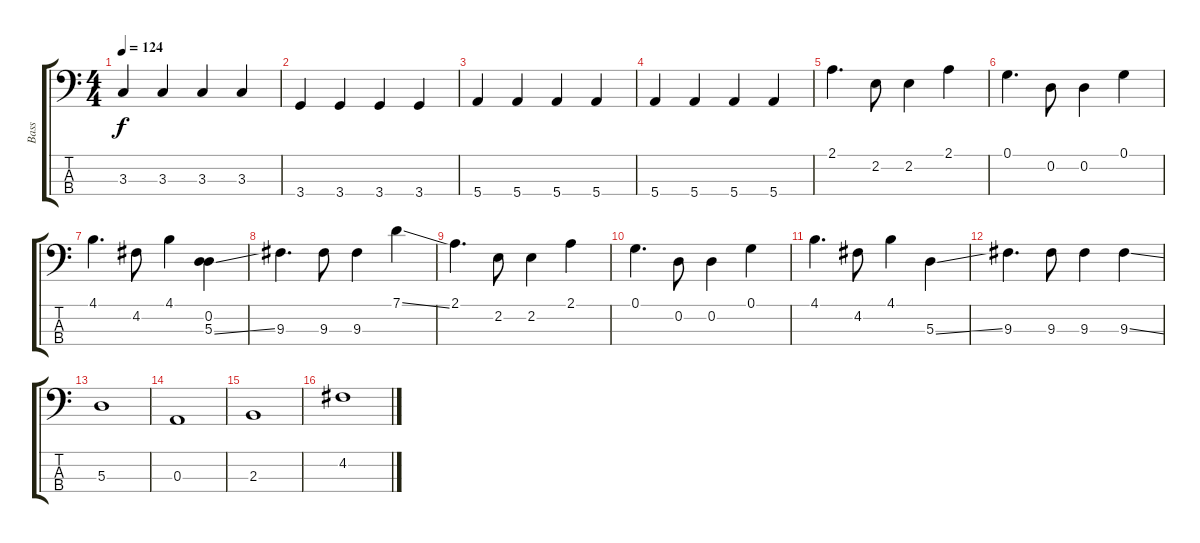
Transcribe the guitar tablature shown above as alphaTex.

\track ("Bass" "Bass") {instrument electricbasspick}
\staff {score tabs}
\tuning (G2 D2 A1 E1) {hide}
\ts (4 4)
\tempo 124
\clef f4
\ks c
3.3.4{dy f} 3.3.4 3.3.4 3.3.4 |
3.4.4 3.4.4 3.4.4 3.4.4 |
5.4.4 5.4.4 5.4.4 5.4.4 |
5.4.4 5.4.4 5.4.4 5.4.4 |
2.1.4{d} 2.2.8 2.2.4 2.1.4 |
0.1.4{d} 0.2.8 0.2.4 0.1.4 |
4.1.4{d} 4.2.8 4.1.4 (0.2 5.3{ss}).4 |
9.3.4{d} 9.3.8 9.3.4 7.1{ss}.4 |
2.1.4{d} 2.2.8 2.2.4 2.1.4 |
0.1.4{d} 0.2.8 0.2.4 0.1.4 |
4.1.4{d} 4.2.8 4.1.4 5.3{ss}.4 |
9.3.4{d} 9.3.8 9.3.4 9.3{ss}.4 |
5.3.1 |
0.3.1 |
2.3.1 |
4.2.1
